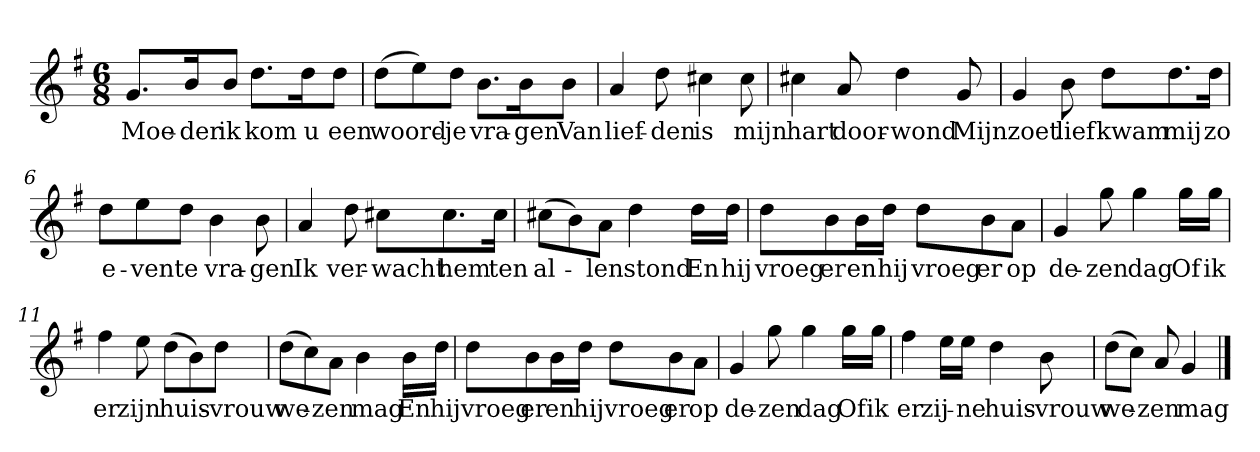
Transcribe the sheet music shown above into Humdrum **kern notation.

**kern	**text
*part1	*part1
*staff1	*staff1
*clefG2	*
*k[f#]	*
*G:	*
*M6/8	*
*MM120	*
=1	=1
8.g/L	Moe-
16b/K	-der
8b/J	ik
8.dd\L	kom
16dd\K	u
8dd\J	een
=2	=2
(8dd\L	woord-
8ee\)	.
8dd\J	-je
8.b\L	vra-
16b\K	-gen
8b\J	Van
=3	=3
4a	lief-
8dd	-den
4cc#X	is
8cc#	mijn
=4	=4
4cc#X	hart
8a	door-
4dd	-wond
8g	Mijn
=5	=5
4g	zoet
8b	lief
8dd\L	kwam
8.dd\	mij
16dd\Jk	zo
=6	=6
8dd\L	e-
8ee\	-ven
8dd\J	te
4b	vra-
8b	-gen
=7	=7
4a	Ik
8dd	ver-
8cc#X\L	-wacht
8.cc#\	hem
16cc#\Jk	ten
=8	=8
(8cc#X\L	al-
8b\)	.
8a\J	-len
4dd	stond
16dd\LL	En
16dd\JJ	hij
=9	=9
8dd\L	vroeg
8b\	er
16b\L	en
16dd\JJ	hij
8dd\L	vroeg
8b\	er
8a\J	op
=10	=10
4g	de-
8gg	-zen
4gg	dag
16gg\LL	Of
16gg\JJ	ik
=11	=11
4ff#	er
8ee	zijn
(8dd\L	huis-
8b\)	.
8dd\J	-vrouw
=12	=12
(8dd\L	we-
8cc\)	.
8a\J	-zen
4b	mag
16b\LL	En
16dd\JJ	hij
=13	=13
8dd\L	vroeg
8b\	er
16b\L	en
16dd\JJ	hij
8dd\L	vroeg
8b\	er
8a\J	op
=14	=14
4g	de-
8gg	-zen
4gg	dag
16gg\LL	Of
16gg\JJ	ik
=15	=15
4ff#	er
16ee\LL	zij-
16ee\JJ	-ne
4dd	huis-
8b	-vrouw
=16	=16
(8dd\L	we-
8cc\J)	.
8a	-zen
4g	mag
==	==
*-	*-
